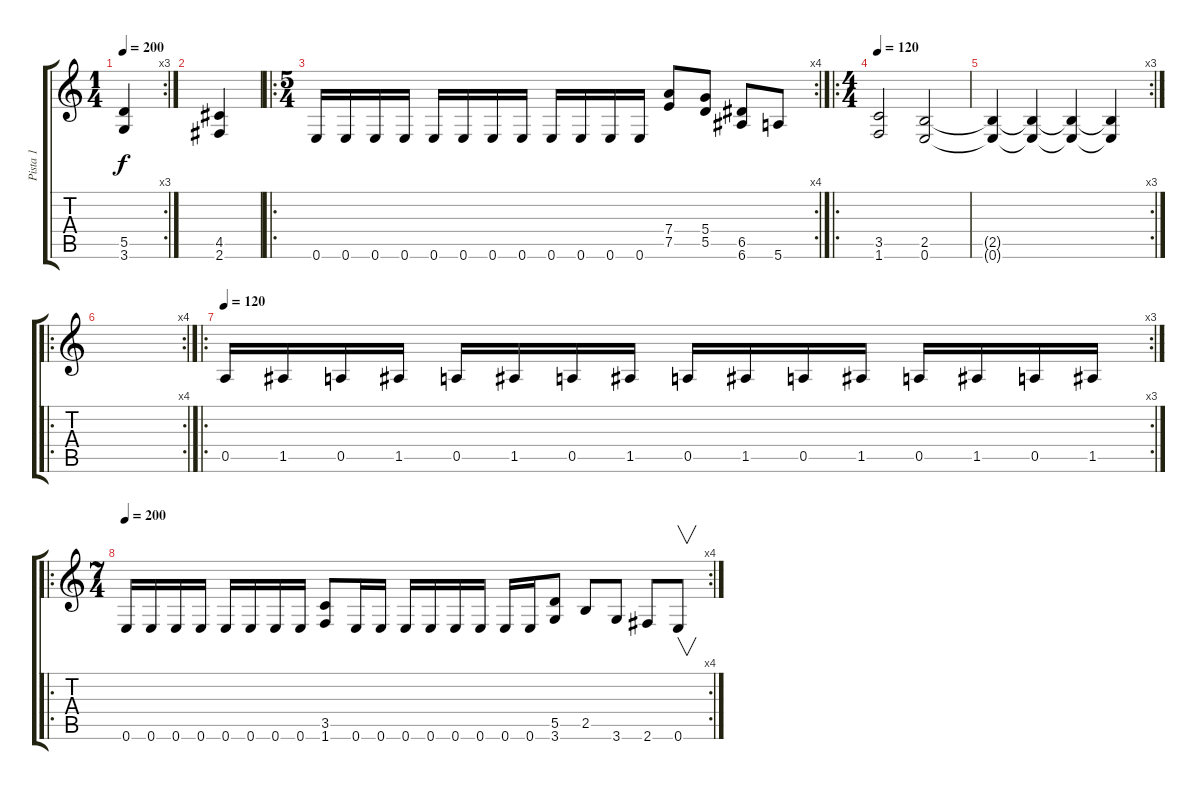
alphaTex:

\track ("Pista 1" "Pista 1") {instrument distortionguitar}
\staff {score tabs}
\tuning (E4 B3 G3 D3 A2 E2) {hide}
\rc 3
\ts (1 4)
\tempo 200
\clef g2
\ks c
(5.5 3.6).4{dy f} |
(4.5 2.6).4 |
\ro
\rc 4
\ts (5 4)
0.6.16 0.6.16 0.6.16 0.6.16 0.6.16 0.6.16 0.6.16 0.6.16 0.6.16 0.6.16 0.6.16 0.6.16 (7.4 7.5).8 (5.4 5.5).8 (6.5 6.6).8 5.6.8 |
\ro
\ts (4 4)
\tempo 120
(3.5 1.6).2 (2.5 0.6).2 |
\rc 3
(2.5{t} 0.6{t}).4 (2.5{t} 0.6{t}).4 (2.5{t} 0.6{t}).4 (2.5{t} 0.6{t}).4 |
\ro
\rc 4
|
\ro
\rc 3
\tempo 120
0.5.16 1.5.16 0.5.16 1.5.16 0.5.16 1.5.16 0.5.16 1.5.16 0.5.16 1.5.16 0.5.16 1.5.16 0.5.16 1.5.16 0.5.16 1.5.16 |
\ro
\rc 4
\ts (7 4)
\tempo 200
0.6.16 0.6.16 0.6.16 0.6.16 0.6.16 0.6.16 0.6.16 0.6.16 (3.5 1.6).8 0.6.16 0.6.16 0.6.16 0.6.16 0.6.16 0.6.16 0.6.16 0.6.16 (5.5 3.6).8 2.5.8 3.6.8 2.6.8 0.6.8{v}
